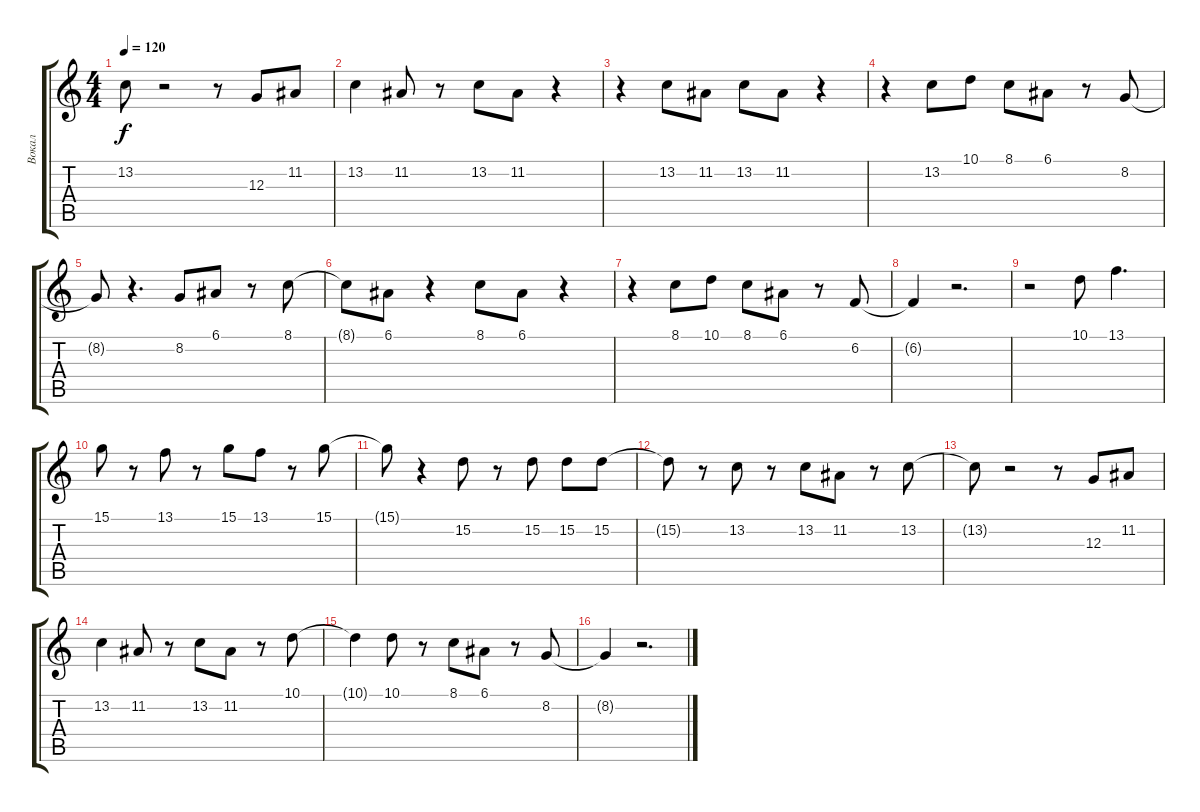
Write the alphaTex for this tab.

\track ("Вокал" "Вокал") {instrument altosax}
\staff {score tabs}
\tuning (E4 B3 G3 D3 A2 E2) {hide}
\ts (4 4)
\tempo 120
\clef g2
\ks c
13.2{t}.8{dy f} r.2 r.8 12.3.8 11.2.8 |
13.2.4 11.2.8 r.8 13.2.8 11.2.8 r.4 |
r.4 13.2.8 11.2.8 13.2.8 11.2.8 r.4 |
r.4 13.2.8 10.1.8 8.1.8 6.1.8 r.8 8.2.8 |
8.2{t}.8 r.4{d} 8.2.8 6.1.8 r.8 8.1.8 |
8.1{t}.8 6.1.8 r.4 8.1.8 6.1.8 r.4 |
r.4 8.1.8 10.1.8 8.1.8 6.1.8 r.8 6.2.8 |
6.2{t}.4 r.2{d} |
r.2 10.1.8 13.1.4{d} |
15.1.8 r.8 13.1.8 r.8 15.1.8 13.1.8 r.8 15.1.8 |
15.1{t}.8 r.4 15.2.8 r.8 15.2.8 15.2.8 15.2.8 |
15.2{t}.8 r.8 13.2.8 r.8 13.2.8 11.2.8 r.8 13.2.8 |
13.2{t}.8 r.2 r.8 12.3.8 11.2.8 |
13.2.4 11.2.8 r.8 13.2.8 11.2.8 r.8 10.1.8 |
10.1{t}.4 10.1.8 r.8 8.1.8 6.1.8 r.8 8.2.8 |
8.2{t}.4 r.2{d}
